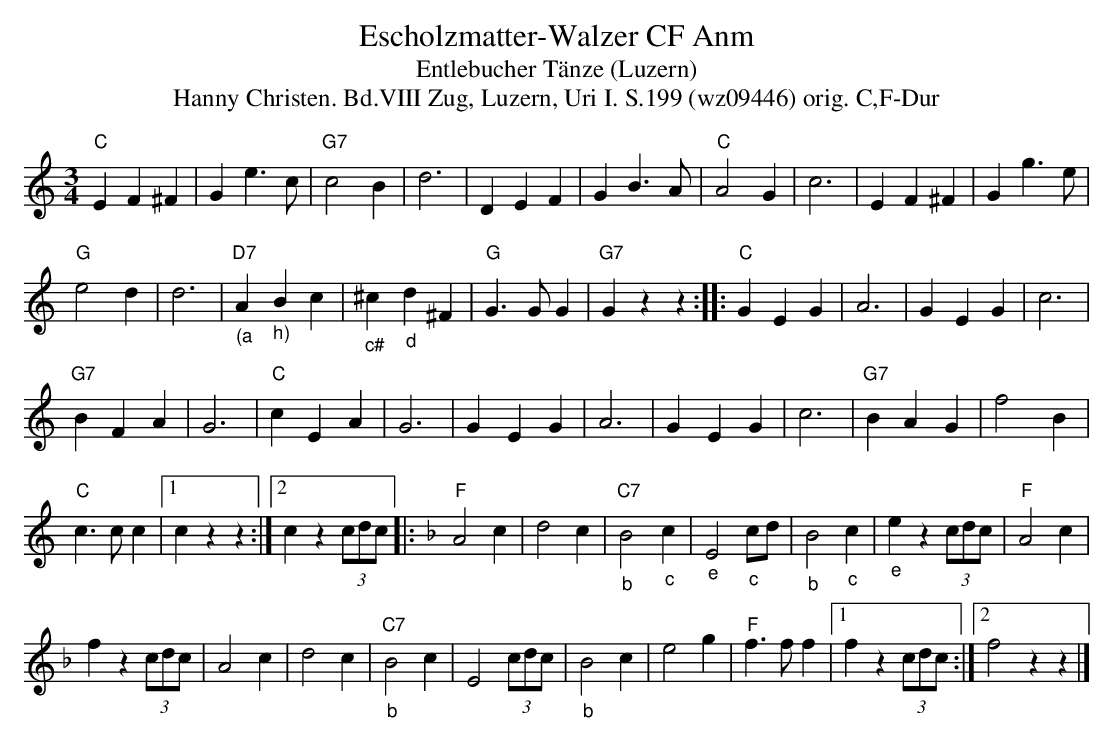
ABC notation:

X:1
T: Escholzmatter-Walzer CF Anm
T: Entlebucher Tänze (Luzern)
T:Hanny Christen. Bd.VIII Zug, Luzern, Uri I. S.199 (wz09446) orig. C,F-Dur
M:3/4
L:1/4
K:C %%MIDI gchordon
"C"EF^F | Ge>c | "G7"c2B | d3 | DEF | GB>A | "C"A2G | c3 | EF^F | Gg>e |
"G"e2d | d3 | "D7""_(a"A"_h)"Bc | "_c#"^c"_d"d^F | "G"G>GG | "G7"Gzz :: "C"GEG | A3 | GEG | c3 |
"G7"BFA | G3 | "C"cEA | G3 | GEG | A3 | GEG | c3 | "G7"BAG | f2B |
"C"c>cc |1 czz :|2 cz (3c/d/c/ |: [K:F] "F"A2c | d2c | "C7""_b"B2"_c"c | "_e"E2 "_c"c/d/ | "_b"B2"_c"c | "_e"ez (3c/d/c/ | "F"A2c |
fz (3c/d/c/ | A2c | d2c | "C7""_b"B2c | E2 (3c/d/c/ | "_b"B2c | e2g | "F"f>ff |1 fz (3c/d/c/ :|2 f2zz |]
